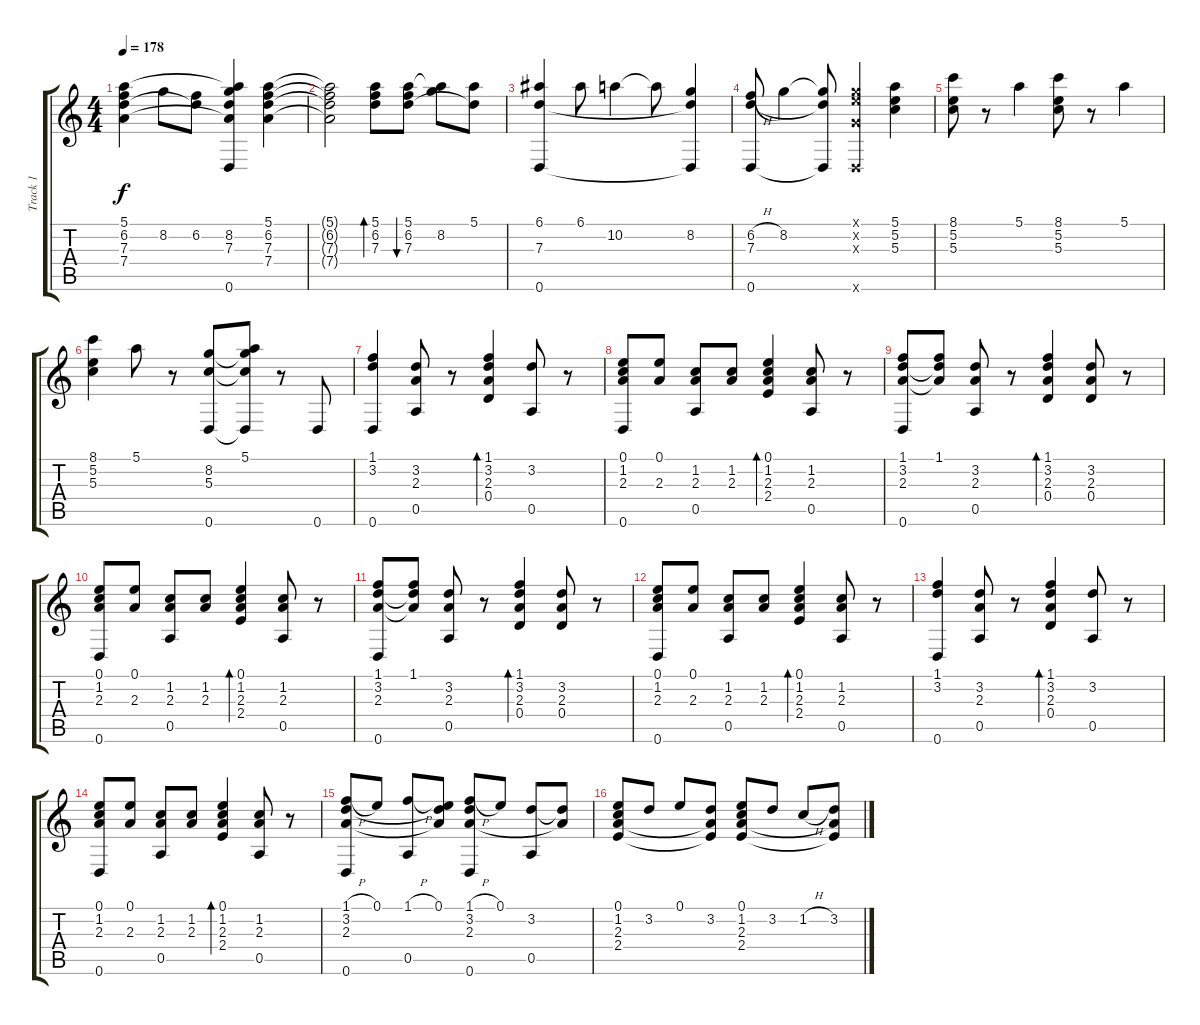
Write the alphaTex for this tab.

\track ("Track 1" "Track 1") {instrument acousticguitarsteel}
\staff {score tabs}
\tuning (E4 B3 G3 D3 A2 D2) {hide}
\ts (4 4)
\tempo 178
\clef g2
\ks c
(5.1 6.2 7.3 7.4).4{dy f} 8.2.8 (6.2 7.3{t}).8 (5.1{t} 8.2 7.3 7.4{t} 0.6).4 (5.1 6.2 7.3 7.4).4 |
(5.1{t} 6.2{t} 7.3{t} 7.4{t}).2 (5.1 6.2 7.3).8{bd 60} (5.1 6.2 7.3).8{bu 60} (5.1{t} 8.2).8 (5.1 7.3{t}).8 |
(6.1 7.3 0.6).4 6.1.8 10.2.4 10.2{t}.8 (8.2 7.3{t} 0.6{t}).4 |
(6.2{h} 7.3 0.6).8 8.2.4 (8.2{t} 7.3{t} 0.6{t}).8 (0.1{x} 8.2{x} 0.3{x} 0.6{x}).4 (5.1 5.2 5.3).4 |
(8.1 5.2 5.3).8 r.8 5.1.4 (8.1 5.2 5.3).8 r.8 5.1.4 |
(8.1 5.2 5.3).4 5.1.8 r.8 (8.2 5.3 0.6).8 (5.1 8.2{t} 5.3{t} 0.6{t}).8 r.8 0.6.8 |
(1.1 3.2 0.6).4 (3.2 2.3 0.5).8 r.8 (1.1 3.2 2.3 0.4).4{bd 60} (3.2 0.5).8 r.8 |
(0.1 1.2 2.3 0.6).8 (0.1 2.3).8 (1.2 2.3 0.5).8 (1.2 2.3).8 (0.1 1.2 2.3 2.4).4{bd 60} (1.2 2.3 0.5).8 r.8 |
(1.1 3.2 2.3 0.6).8 (1.1 3.2{t} 2.3{t}).8 (3.2 2.3 0.5).8 r.8 (1.1 3.2 2.3 0.4).4{bd 60} (3.2 2.3 0.4).8 r.8 |
(0.1 1.2 2.3 0.6).8 (0.1 2.3).8 (1.2 2.3 0.5).8 (1.2 2.3).8 (0.1 1.2 2.3 2.4).4{bd 60} (1.2 2.3 0.5).8 r.8 |
(1.1 3.2 2.3 0.6).8 (1.1 3.2{t} 2.3{t}).8 (3.2 2.3 0.5).8 r.8 (1.1 3.2 2.3 0.4).4{bd 60} (3.2 2.3 0.4).8 r.8 |
(0.1 1.2 2.3 0.6).8 (0.1 2.3).8 (1.2 2.3 0.5).8 (1.2 2.3).8 (0.1 1.2 2.3 2.4).4{bd 60} (1.2 2.3 0.5).8 r.8 |
(1.1 3.2 0.6).4 (3.2 2.3 0.5).8 r.8 (1.1 3.2 2.3 0.4).4{bd 60} (3.2 0.5).8 r.8 |
(0.1 1.2 2.3 0.6).8 (0.1 2.3).8 (1.2 2.3 0.5).8 (1.2 2.3).8 (0.1 1.2 2.3 2.4).4{bd 60} (1.2 2.3 0.5).8 r.8 |
(1.1{h} 3.2 2.3 0.6).8 0.1.8 (1.1{h} 0.5).8 (0.1 3.2{t} 2.3{t}).8 (1.1{h} 3.2 2.3 0.6).8 0.1.8 (3.2 0.5).8 (3.2{t} 2.3{t}).8 |
(0.1 1.2 2.3 2.4).8 3.2.8 0.1.8 (3.2 2.3{t} 2.4{t}).8 (0.1 1.2 2.3 2.4).8 3.2.8 1.2{h}.8 (3.2 2.3{t} 2.4{t}).8
